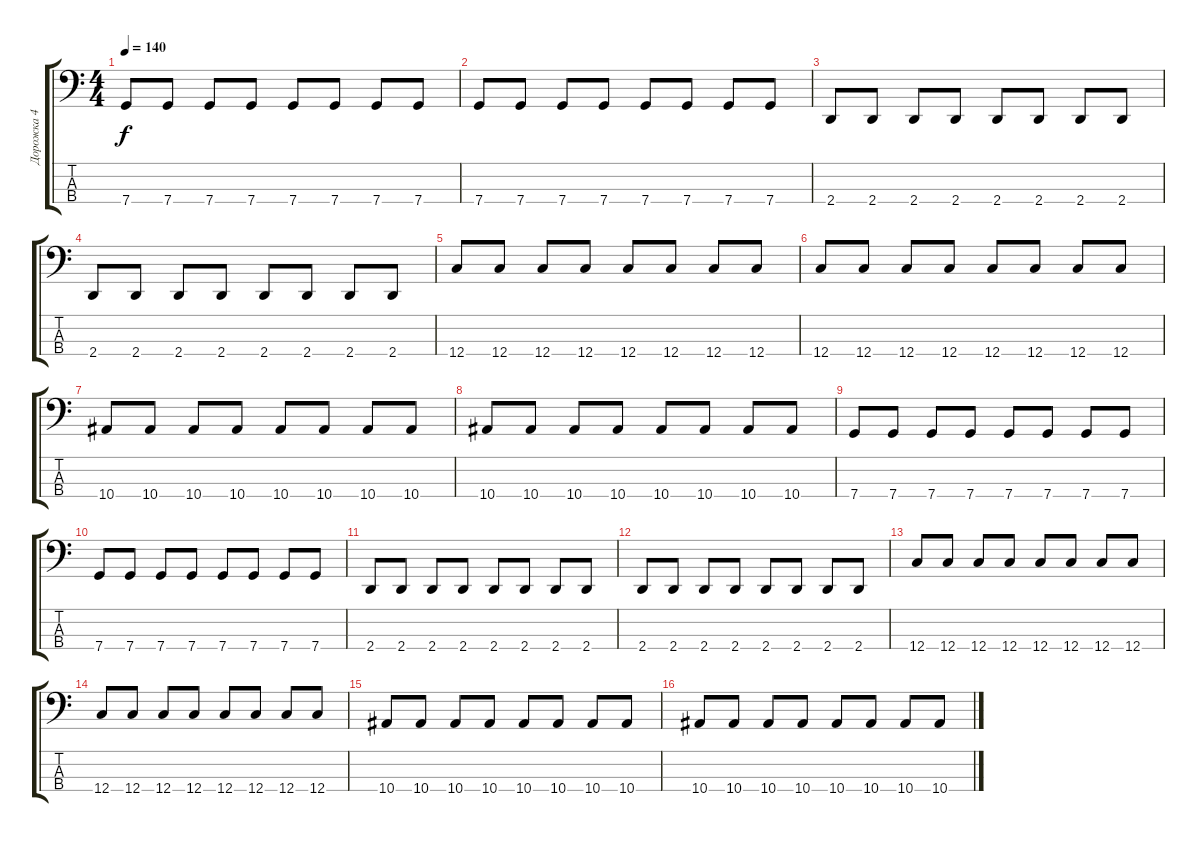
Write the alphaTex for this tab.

\track ("Дорожка 4" "Дорожка 4") {instrument electricbassfinger}
\staff {score tabs}
\tuning (F2 C2 G1 C1) {hide}
\ts (4 4)
\tempo 140
\clef f4
\ks c
7.4.8{dy f} 7.4.8 7.4.8 7.4.8 7.4.8 7.4.8 7.4.8 7.4.8 |
7.4.8 7.4.8 7.4.8 7.4.8 7.4.8 7.4.8 7.4.8 7.4.8 |
2.4.8 2.4.8 2.4.8 2.4.8 2.4.8 2.4.8 2.4.8 2.4.8 |
2.4.8 2.4.8 2.4.8 2.4.8 2.4.8 2.4.8 2.4.8 2.4.8 |
12.4.8 12.4.8 12.4.8 12.4.8 12.4.8 12.4.8 12.4.8 12.4.8 |
12.4.8 12.4.8 12.4.8 12.4.8 12.4.8 12.4.8 12.4.8 12.4.8 |
10.4.8 10.4.8 10.4.8 10.4.8 10.4.8 10.4.8 10.4.8 10.4.8 |
10.4.8 10.4.8 10.4.8 10.4.8 10.4.8 10.4.8 10.4.8 10.4.8 |
7.4.8 7.4.8 7.4.8 7.4.8 7.4.8 7.4.8 7.4.8 7.4.8 |
7.4.8 7.4.8 7.4.8 7.4.8 7.4.8 7.4.8 7.4.8 7.4.8 |
2.4.8 2.4.8 2.4.8 2.4.8 2.4.8 2.4.8 2.4.8 2.4.8 |
2.4.8 2.4.8 2.4.8 2.4.8 2.4.8 2.4.8 2.4.8 2.4.8 |
12.4.8 12.4.8 12.4.8 12.4.8 12.4.8 12.4.8 12.4.8 12.4.8 |
12.4.8 12.4.8 12.4.8 12.4.8 12.4.8 12.4.8 12.4.8 12.4.8 |
10.4.8 10.4.8 10.4.8 10.4.8 10.4.8 10.4.8 10.4.8 10.4.8 |
10.4.8 10.4.8 10.4.8 10.4.8 10.4.8 10.4.8 10.4.8 10.4.8
